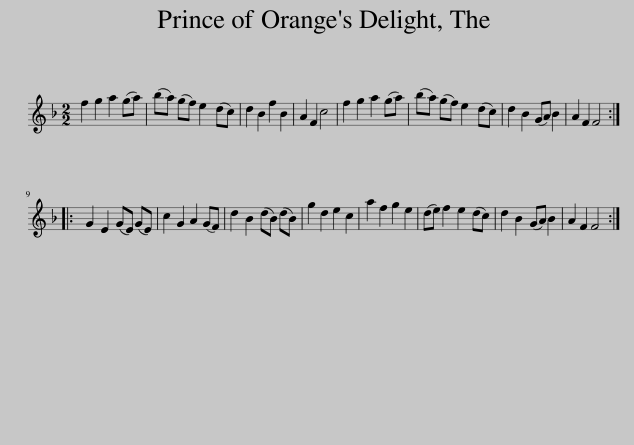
X:1
L:1/8
M:2/2
I:linebreak $
K:F
V:1 treble
V:1
 f2 g2 a2 (ga) | (ba) (gf) e2 (dc) | d2 B2 f2 B2 | A2 F2 c4 | f2 g2 a2 (ga) | %5
 (ba) (gf) e2 (dc) | d2 B2 (GA) B2 | A2 F2 F4 ::$ G2 E2 (GE) (GE) | c2 G2 A2 (GF) | %10
 d2 B2 (dB) (dB) | g2 d2 e2 c2 | a2 f2 g2 e2 | (de) f2 e2 (dc) | d2 B2 (GA) B2 | %15
 A2 F2 F4 :| %16
